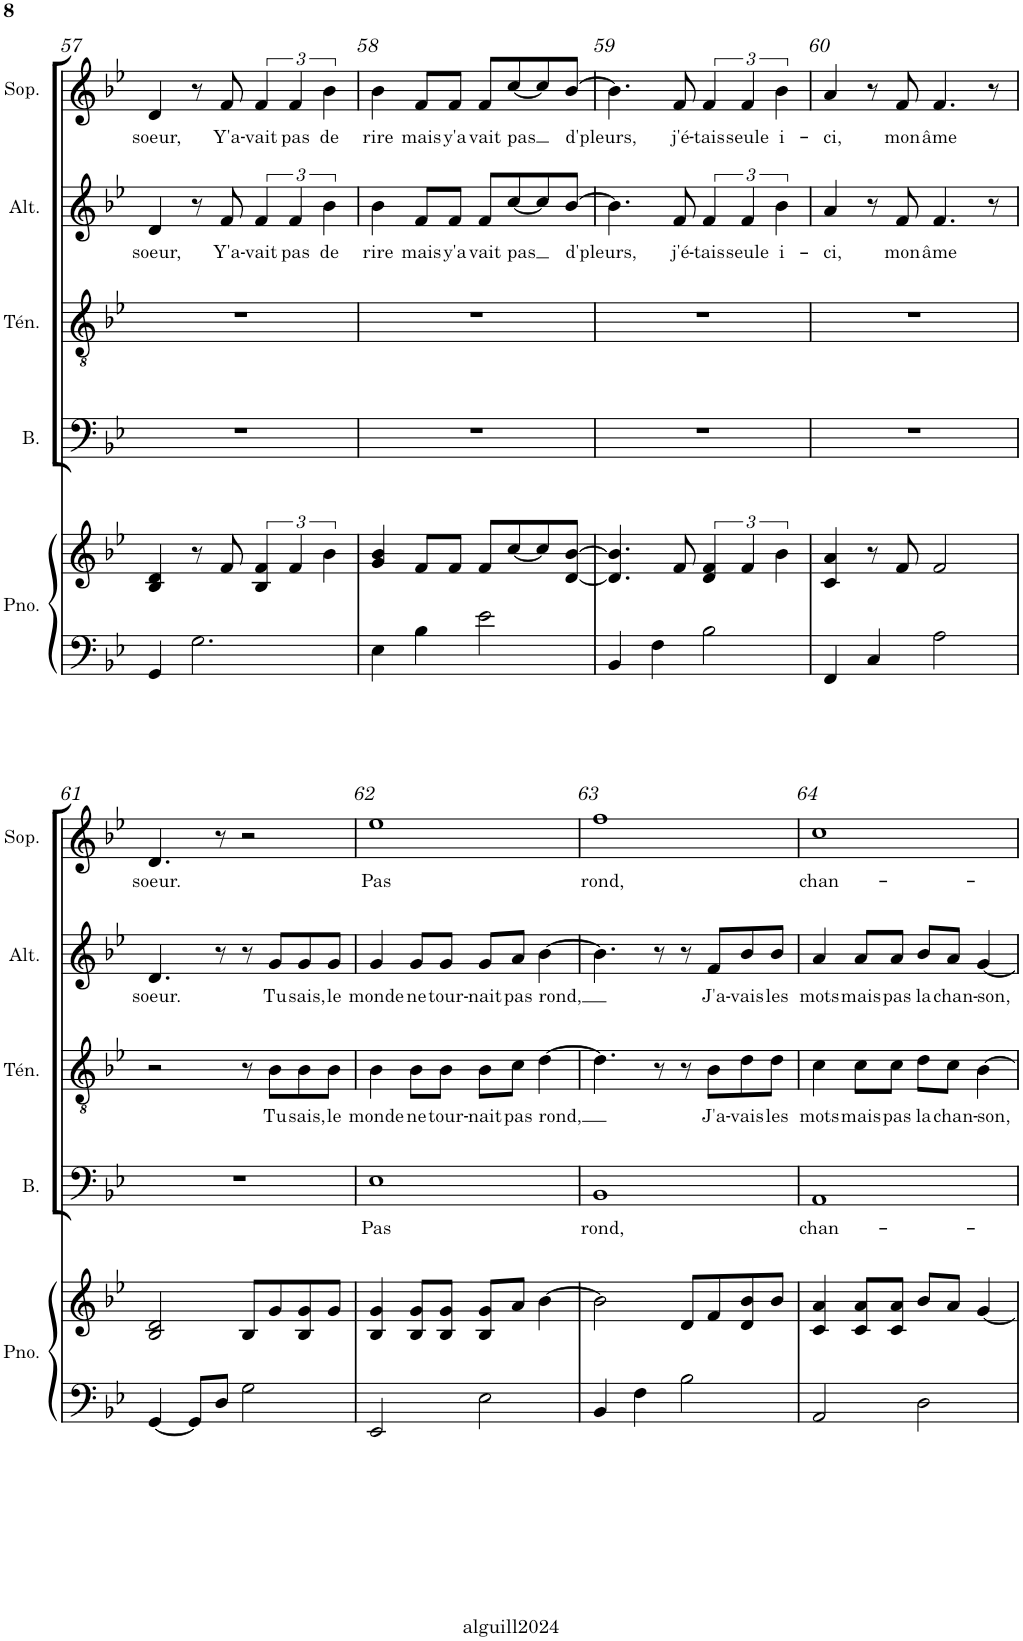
**kern	**kern	**kern	**text	**kern	**text	**kern	**text	**kern	**text
*part5	*part5	*part4	*part4	*part3	*part3	*part2	*part2	*part1	*part1
*staff6	*staff5	*staff4	*staff4	*staff3	*staff3	*staff2	*staff2	*staff1	*staff1
*I"Piano	*	*I"Basse	*	*I"Ténor	*	*I"Alto	*	*I"Soprano	*
*I'Pno.	*	*I'B.	*	*I'Tén.	*	*I'Alt.	*	*I'Sop.	*
!!LO:PB:g=z
*clefF4	*clefG2	*clefF4	*	*clefGv2	*	*clefG2	*	*clefG2	*
*k[b-e-]	*k[b-e-]	*k[b-e-]	*	*k[b-e-]	*	*k[b-e-]	*	*k[b-e-]	*
*g:	*g:	*g:	*	*g:	*	*g:	*	*g:	*
*M4/4	*M4/4	*M4/4	*	*M4/4	*	*M4/4	*	*M4/4	*
=57	=57	=57	=57	=57	=57	=57	=57	=57	=57
!	!	!	!	!	!	!	!LO:LY:b	!	!LO:LY:b
4GG/	4B-/ 4d/	1r	.	1r	.	4d/	soeur,	4d/	soeur,
2.G\	8r	.	.	.	.	8r	.	8r	.
!	!	!	!	!	!	!	!LO:LY:b	!	!LO:LY:b
.	8f/	.	.	.	.	8f/	Y'a-	8f/	Y'a-
!	!	!	!	!	!	!	!LO:LY:b	!	!LO:LY:b
.	6B-/ 6f/	.	.	.	.	6f/	-vait	6f/	-vait
!	!	!	!	!	!	!	!LO:LY:b	!	!LO:LY:b
.	6f/	.	.	.	.	6f/	pas	6f/	pas
!	!	!	!	!	!	!	!LO:LY:b	!	!LO:LY:b
.	6b-\	.	.	.	.	6b-\	de	6b-\	de
=58	=58	=58	=58	=58	=58	=58	=58	=58	=58
!	!	!	!	!	!	!	!LO:LY:b	!	!LO:LY:b
4E-\	4g/ 4b-/	1r	.	1r	.	4b-\	rire	4b-\	rire
!	!	!	!	!	!	!	!LO:LY:b	!	!LO:LY:b
4B-\	8f/L	.	.	.	.	8f/L	mais	8f/L	mais
!	!	!	!	!	!	!	!LO:LY:b	!	!LO:LY:b
.	8f/J	.	.	.	.	8f/J	y'a	8f/J	y'a
!	!	!	!	!	!	!	!LO:LY:b	!	!LO:LY:b
2e-\	8f/L	.	.	.	.	8f/L	vait	8f/L	vait
!	!	!	!	!	!	!	!LO:LY:b	!	!LO:LY:b
.	[8cc/	.	.	.	.	[8cc/	pas	[8cc/	pas
.	8cc/]	.	.	.	.	8cc/]	.	8cc/]	.
!	!	!	!	!	!	!	!LO:LY:b	!	!LO:LY:b
.	[8d/ [8b-/J	.	.	.	.	[8b-/J	d'pleurs,	[8b-/J	d'pleurs,
=59	=59	=59	=59	=59	=59	=59	=59	=59	=59
4BB-/	4.d/] 4.b-/]	1r	.	1r	.	4.b-\]	.	4.b-\]	.
4F\	.	.	.	.	.	.	.	.	.
!	!	!	!	!	!	!	!LO:LY:b	!	!LO:LY:b
.	8f/	.	.	.	.	8f/	j'é-	8f/	j'é-
!	!	!	!	!	!	!	!LO:LY:b	!	!LO:LY:b
2B-\	6d/ 6f/	.	.	.	.	6f/	-tais	6f/	-tais
!	!	!	!	!	!	!	!LO:LY:b	!	!LO:LY:b
.	6f/	.	.	.	.	6f/	seule	6f/	seule
!	!	!	!	!	!	!	!LO:LY:b	!	!LO:LY:b
.	6b-\	.	.	.	.	6b-\	i-	6b-\	i-
=60	=60	=60	=60	=60	=60	=60	=60	=60	=60
!	!	!	!	!	!	!	!LO:LY:b	!	!LO:LY:b
4FF/	4c/ 4a/	1r	.	1r	.	4a/	-ci,	4a/	-ci,
4C/	8r	.	.	.	.	8r	.	8r	.
!	!	!	!	!	!	!	!LO:LY:b	!	!LO:LY:b
.	8f/	.	.	.	.	8f/	mon	8f/	mon
!	!	!	!	!	!	!	!LO:LY:b	!	!LO:LY:b
2A\	2f/	.	.	.	.	4.f/	âme	4.f/	âme
.	.	.	.	.	.	8r	.	8r	.
!!LO:LB:g=z
=61	=61	=61	=61	=61	=61	=61	=61	=61	=61
!	!	!	!	!	!	!	!LO:LY:b	!	!LO:LY:b
[4GG/	2B-/ 2d/	1r	.	2r	.	4.d/	soeur.	4.d/	soeur.
8GG/L]	.	.	.	.	.	.	.	.	.
8D/J	.	.	.	.	.	8r	.	8r	.
2G\	8B-/L	.	.	8r	.	8r	.	2r	.
!	!	!	!	!	!LO:LY:b	!	!LO:LY:b	!	!
.	8g/	.	.	8B-\L	Tu	8g/L	Tu	.	.
!	!	!	!	!	!LO:LY:b	!	!LO:LY:b	!	!
.	8B-/ 8g/	.	.	8B-\	sais,	8g/	sais,	.	.
!	!	!	!	!	!LO:LY:b	!	!LO:LY:b	!	!
.	8g/J	.	.	8B-\J	le	8g/J	le	.	.
=62	=62	=62	=62	=62	=62	=62	=62	=62	=62
!	!	!	!LO:LY:b	!	!LO:LY:b	!	!LO:LY:b	!	!LO:LY:b
2EE-/	4B-/ 4g/	1E-	Pas	4B-\	monde	4g/	monde	1ee-	Pas
!	!	!	!	!	!LO:LY:b	!	!LO:LY:b	!	!
.	8B-/ 8g/L	.	.	8B-\L	ne	8g/L	ne	.	.
!	!	!	!	!	!LO:LY:b	!	!LO:LY:b	!	!
.	8B-/ 8g/J	.	.	8B-\J	tour-	8g/J	tour-	.	.
!	!	!	!	!	!LO:LY:b	!	!LO:LY:b	!	!
2E-\	8B-/ 8g/L	.	.	8B-\L	-nait	8g/L	-nait	.	.
!	!	!	!	!	!LO:LY:b	!	!LO:LY:b	!	!
.	8a/J	.	.	8c\J	pas	8a/J	pas	.	.
!	!	!	!	!	!LO:LY:b	!	!LO:LY:b	!	!
.	[4b-\	.	.	[4d\	rond,	[4b-\	rond,	.	.
=63	=63	=63	=63	=63	=63	=63	=63	=63	=63
!	!	!	!LO:LY:b	!	!	!	!	!	!LO:LY:b
4BB-/	2b-\]	1BB-	rond,	4.d\]	.	4.b-\]	.	1ff	rond,
4F\	.	.	.	.	.	.	.	.	.
.	.	.	.	8r	.	8r	.	.	.
2B-\	8d/L	.	.	8r	.	8r	.	.	.
!	!	!	!	!	!LO:LY:b	!	!LO:LY:b	!	!
.	8f/	.	.	8B-\L	J'a-	8f/L	J'a-	.	.
!	!	!	!	!	!LO:LY:b	!	!LO:LY:b	!	!
.	8d/ 8b-/	.	.	8d\	-vais	8b-/	-vais	.	.
!	!	!	!	!	!LO:LY:b	!	!LO:LY:b	!	!
.	8b-/J	.	.	8d\J	les	8b-/J	les	.	.
=64	=64	=64	=64	=64	=64	=64	=64	=64	=64
!	!	!	!LO:LY:b	!	!LO:LY:b	!	!LO:LY:b	!	!LO:LY:b
2AA/	4c/ 4a/	1AA	chan-	4c\	mots	4a/	mots	1cc	chan-
!	!	!	!	!	!LO:LY:b	!	!LO:LY:b	!	!
.	8c/ 8a/L	.	.	8c\L	mais	8a/L	mais	.	.
!	!	!	!	!	!LO:LY:b	!	!LO:LY:b	!	!
.	8c/ 8a/J	.	.	8c\J	pas	8a/J	pas	.	.
!	!	!	!	!	!LO:LY:b	!	!LO:LY:b	!	!
2D\	8b-/L	.	.	8d\L	la	8b-/L	la	.	.
!	!	!	!	!	!LO:LY:b	!	!LO:LY:b	!	!
.	8a/J	.	.	8c\J	chan-	8a/J	chan-	.	.
!	!	!	!	!	!LO:LY:b	!	!LO:LY:b	!	!
.	[4g/	.	.	[4B-\	-son,	[4g/	-son,	.	.
=	=	=	=	=	=	=	=	=	=
*-	*-	*-	*-	*-	*-	*-	*-	*-	*-
